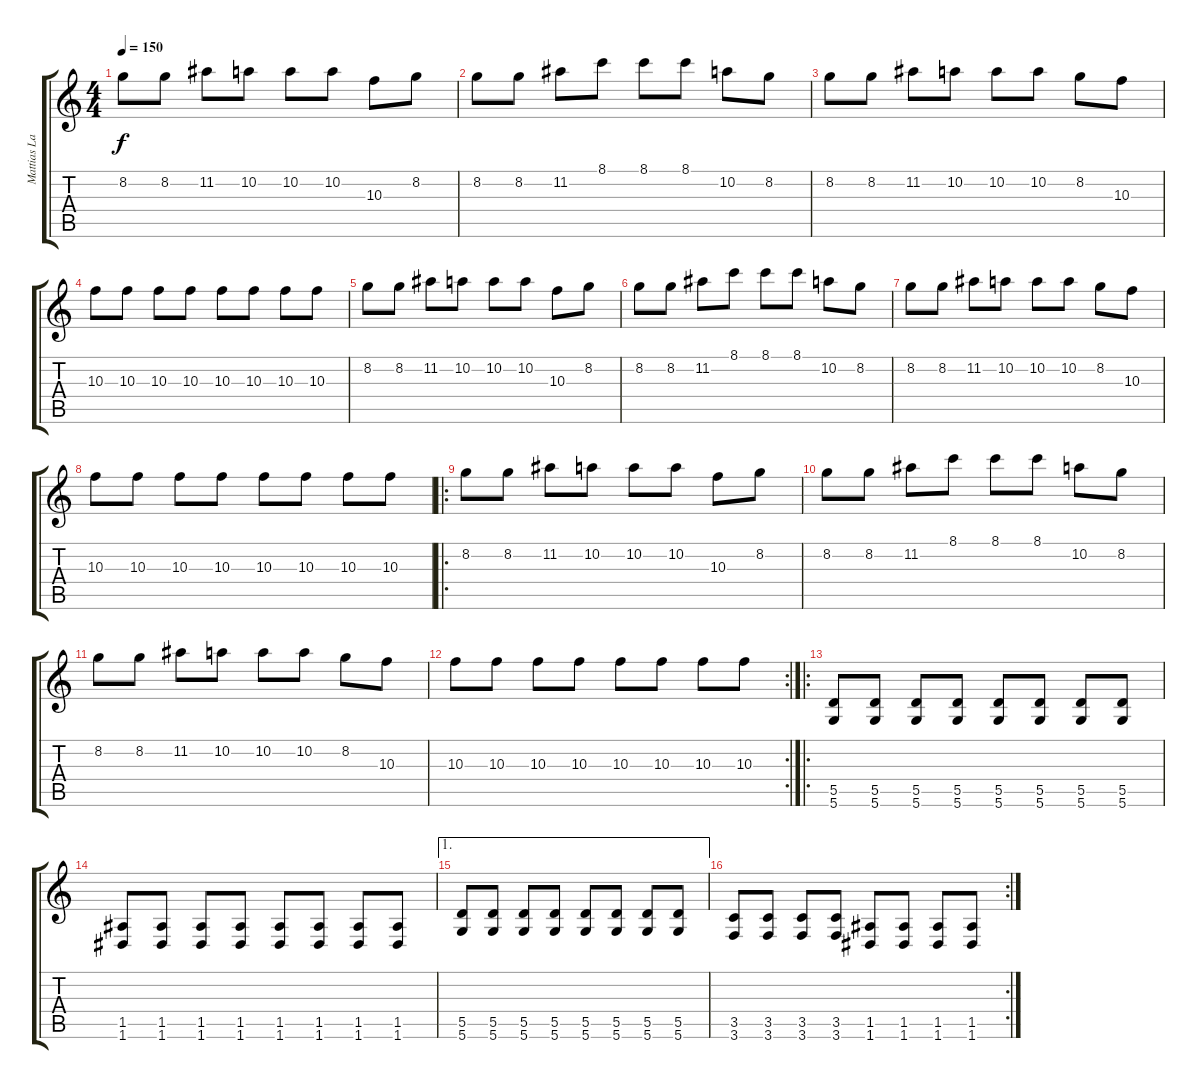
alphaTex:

\track ("Mattias Larsson - Lead and rhythm guitar" "Mattias La") {instrument overdrivenguitar}
\staff {score tabs}
\tuning (E4 B3 G3 D3 A2 D2) {hide}
\ts (4 4)
\tempo 150
\clef g2
\ks c
8.2.8{dy f instrument overdrivenguitar} 8.2.8 11.2.8 10.2.8 10.2.8 10.2.8 10.3.8 8.2.8 |
8.2.8 8.2.8 11.2.8 8.1.8 8.1.8 8.1.8 10.2.8 8.2.8 |
8.2.8 8.2.8 11.2.8 10.2.8 10.2.8 10.2.8 8.2.8 10.3.8 |
10.3.8 10.3.8 10.3.8 10.3.8 10.3.8 10.3.8 10.3.8 10.3.8 |
8.2.8 8.2.8 11.2.8 10.2.8 10.2.8 10.2.8 10.3.8 8.2.8 |
8.2.8 8.2.8 11.2.8 8.1.8 8.1.8 8.1.8 10.2.8 8.2.8 |
8.2.8 8.2.8 11.2.8 10.2.8 10.2.8 10.2.8 8.2.8 10.3.8 |
10.3.8 10.3.8 10.3.8 10.3.8 10.3.8 10.3.8 10.3.8 10.3.8 |
\ro
8.2.8 8.2.8 11.2.8 10.2.8 10.2.8 10.2.8 10.3.8 8.2.8 |
8.2.8 8.2.8 11.2.8 8.1.8 8.1.8 8.1.8 10.2.8 8.2.8 |
8.2.8 8.2.8 11.2.8 10.2.8 10.2.8 10.2.8 8.2.8 10.3.8 |
\rc 2
10.3.8 10.3.8 10.3.8 10.3.8 10.3.8 10.3.8 10.3.8 10.3.8 |
\ro
(5.5 5.6).8{volume 6} (5.5 5.6).8 (5.5 5.6).8 (5.5 5.6).8 (5.5 5.6).8 (5.5 5.6).8 (5.5 5.6).8 (5.5 5.6).8 |
(1.5 1.6).8 (1.5 1.6).8 (1.5 1.6).8 (1.5 1.6).8 (1.5 1.6).8 (1.5 1.6).8 (1.5 1.6).8 (1.5 1.6).8 |
\ae 1
(5.5 5.6).8 (5.5 5.6).8 (5.5 5.6).8 (5.5 5.6).8 (5.5 5.6).8 (5.5 5.6).8 (5.5 5.6).8 (5.5 5.6).8 |
\rc 2
(3.5 3.6).8 (3.5 3.6).8 (3.5 3.6).8 (3.5 3.6).8 (1.5 1.6).8 (1.5 1.6).8 (1.5 1.6).8 (1.5 1.6).8
